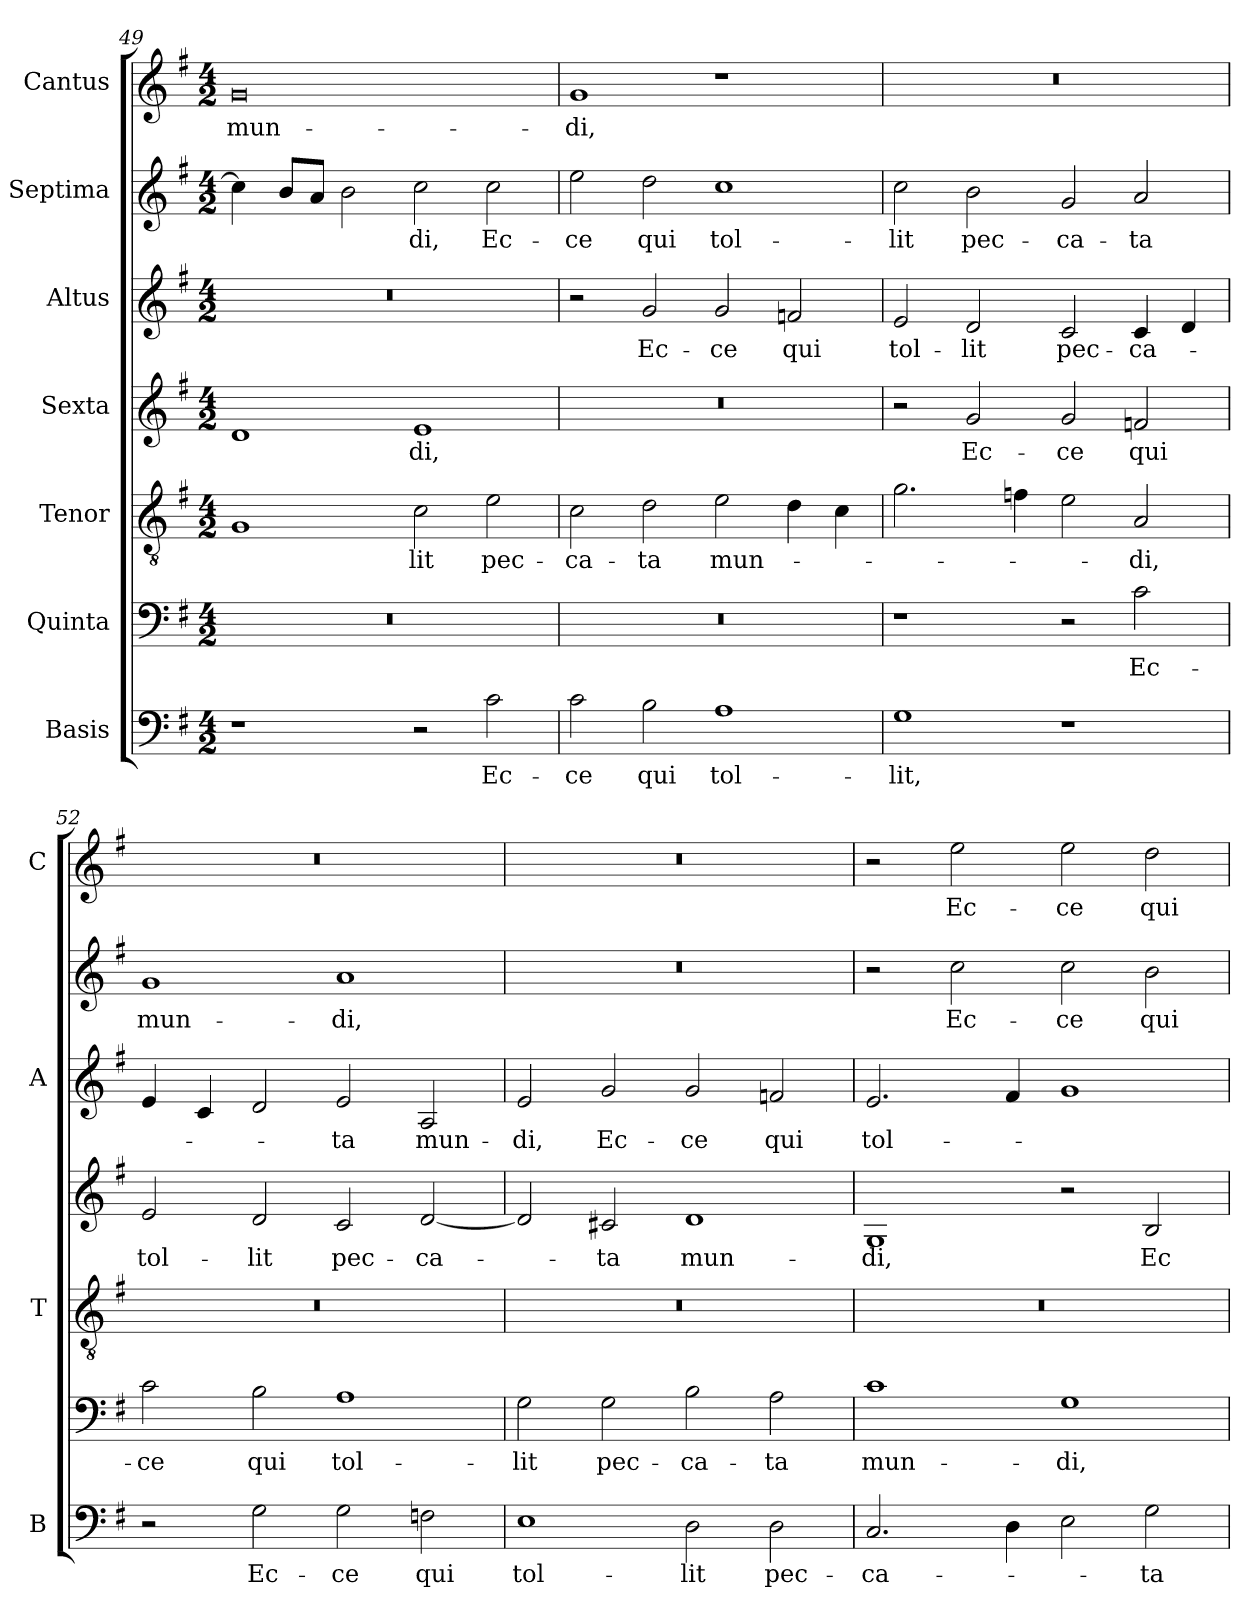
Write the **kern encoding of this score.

**kern	**text	**kern	**text	**kern	**text	**kern	**text	**kern	**text	**kern	**text	**kern	**text
*part7	*part7	*part6	*part6	*part5	*part5	*part4	*part4	*part3	*part3	*part2	*part2	*part1	*part1
*staff7	*staff7	*staff6	*staff6	*staff5	*staff5	*staff4	*staff4	*staff3	*staff3	*staff2	*staff2	*staff1	*staff1
*I"Basis	*	*I"Quinta	*	*I"Tenor	*	*I"Sexta	*	*I"Altus	*	*I"Septima	*	*I"Cantus	*
*I'B	*	*	*	*I'T	*	*	*	*I'A	*	*	*	*I'C	*
*clefF4	*	*clefF4	*	*clefGv2	*	*clefG2	*	*clefG2	*	*clefG2	*	*clefG2	*
*k[f#]	*	*k[f#]	*	*k[f#]	*	*k[f#]	*	*k[f#]	*	*k[f#]	*	*k[f#]	*
*G:	*	*G:	*	*G:	*	*G:	*	*G:	*	*G:	*	*G:	*
*M4/2	*	*M4/2	*	*M4/2	*	*M4/2	*	*M4/2	*	*M4/2	*	*M4/2	*
=49	=49	=49	=49	=49	=49	=49	=49	=49	=49	=49	=49	=49	=49
!	!	!	!	!	!	!	!	!	!	!	!	!	!LO:LY:b
1r	.	0r	.	1G	.	1d	.	0r	.	4cc\]	.	0g	mun-
.	.	.	.	.	.	.	.	.	.	8b/L	.	.	.
.	.	.	.	.	.	.	.	.	.	8a/J	.	.	.
.	.	.	.	.	.	.	.	.	.	2b\	.	.	.
!	!	!	!	!	!LO:LY:b	!	!	!	!	!	!	!	!
!	!	!	!	!	!	!	!LO:LY:b	!	!	!	!	!	!
!	!	!	!	!	!	!	!	!	!	!	!LO:LY:b	!	!
2r	.	.	.	2c\	-lit	1e	-di,	.	.	2cc\	-di,	.	.
!	!LO:LY:b	!	!	!	!	!	!	!	!	!	!	!	!
!	!	!	!	!	!LO:LY:b	!	!	!	!	!	!	!	!
!	!	!	!	!	!	!	!	!	!	!	!LO:LY:b	!	!
2c\	Ec-	.	.	2e\	pec-	.	.	.	.	2cc\	Ec-	.	.
=50	=50	=50	=50	=50	=50	=50	=50	=50	=50	=50	=50	=50	=50
!	!LO:LY:b	!	!	!	!	!	!	!	!	!	!	!	!
!	!	!	!	!	!LO:LY:b	!	!	!	!	!	!	!	!
!	!	!	!	!	!	!	!	!	!	!	!LO:LY:b	!	!
!	!	!	!	!	!	!	!	!	!	!	!	!	!LO:LY:b
2c\	-ce	0r	.	2c\	-ca-	0r	.	2r	.	2ee\	-ce	1g	-di,
!	!LO:LY:b	!	!	!	!	!	!	!	!	!	!	!	!
!	!	!	!	!	!LO:LY:b	!	!	!	!	!	!	!	!
!	!	!	!	!	!	!	!	!	!LO:LY:b	!	!	!	!
!	!	!	!	!	!	!	!	!	!	!	!LO:LY:b	!	!
2B\	qui	.	.	2d\	-ta	.	.	2g/	Ec-	2dd\	qui	.	.
!	!LO:LY:b	!	!	!	!	!	!	!	!	!	!	!	!
!	!	!	!	!	!LO:LY:b	!	!	!	!	!	!	!	!
!	!	!	!	!	!	!	!	!	!LO:LY:b	!	!	!	!
!	!	!	!	!	!	!	!	!	!	!	!LO:LY:b	!	!
1A	tol-	.	.	2e\	mun-	.	.	2g/	-ce	1cc	tol-	1r	.
!	!	!	!	!	!	!	!	!	!LO:LY:b	!	!	!	!
.	.	.	.	4d\	.	.	.	2fn/	qui	.	.	.	.
.	.	.	.	4c\	.	.	.	.	.	.	.	.	.
=51	=51	=51	=51	=51	=51	=51	=51	=51	=51	=51	=51	=51	=51
!	!LO:LY:b	!	!	!	!	!	!	!	!	!	!	!	!
!	!	!	!	!	!	!	!	!	!LO:LY:b	!	!	!	!
!	!	!	!	!	!	!	!	!	!	!	!LO:LY:b	!	!
1G	-lit,	1r	.	2.g\	.	2r	.	2e/	tol-	2cc\	-lit	0r	.
!	!	!	!	!	!	!	!LO:LY:b	!	!	!	!	!	!
!	!	!	!	!	!	!	!	!	!LO:LY:b	!	!	!	!
!	!	!	!	!	!	!	!	!	!	!	!LO:LY:b	!	!
.	.	.	.	.	.	2g/	Ec-	2d/	-lit	2b\	pec-	.	.
.	.	.	.	4fn\	.	.	.	.	.	.	.	.	.
!	!	!	!	!	!	!	!LO:LY:b	!	!	!	!	!	!
!	!	!	!	!	!	!	!	!	!LO:LY:b	!	!	!	!
!	!	!	!	!	!	!	!	!	!	!	!LO:LY:b	!	!
1r	.	2r	.	2e\	.	2g/	-ce	2c/	pec-	2g/	-ca-	.	.
!	!	!	!LO:LY:b	!	!	!	!	!	!	!	!	!	!
!	!	!	!	!	!LO:LY:b	!	!	!	!	!	!	!	!
!	!	!	!	!	!	!	!LO:LY:b	!	!	!	!	!	!
!	!	!	!	!	!	!	!	!	!LO:LY:b	!	!	!	!
!	!	!	!	!	!	!	!	!	!	!	!LO:LY:b	!	!
.	.	2c\	Ec-	2A/	-di,	2fn/	qui	4c/	-ca-	2a/	-ta	.	.
.	.	.	.	.	.	.	.	4d/	.	.	.	.	.
!!LO:LB:g=z
=52	=52	=52	=52	=52	=52	=52	=52	=52	=52	=52	=52	=52	=52
!	!	!	!LO:LY:b	!	!	!	!	!	!	!	!	!	!
!	!	!	!	!	!	!	!LO:LY:b	!	!	!	!	!	!
!	!	!	!	!	!	!	!	!	!	!	!LO:LY:b	!	!
2r	.	2c\	-ce	0r	.	2e/	tol-	4e/	.	1g	mun-	0r	.
.	.	.	.	.	.	.	.	4c/	.	.	.	.	.
!	!LO:LY:b	!	!	!	!	!	!	!	!	!	!	!	!
!	!	!	!LO:LY:b	!	!	!	!	!	!	!	!	!	!
!	!	!	!	!	!	!	!LO:LY:b	!	!	!	!	!	!
2G\	Ec-	2B\	qui	.	.	2d/	-lit	2d/	.	.	.	.	.
!	!LO:LY:b	!	!	!	!	!	!	!	!	!	!	!	!
!	!	!	!LO:LY:b	!	!	!	!	!	!	!	!	!	!
!	!	!	!	!	!	!	!LO:LY:b	!	!	!	!	!	!
!	!	!	!	!	!	!	!	!	!LO:LY:b	!	!	!	!
!	!	!	!	!	!	!	!	!	!	!	!LO:LY:b	!	!
2G\	-ce	1A	tol-	.	.	2c/	pec-	2e/	-ta	1a	-di,	.	.
!	!LO:LY:b	!	!	!	!	!	!	!	!	!	!	!	!
!	!	!	!	!	!	!	!LO:LY:b	!	!	!	!	!	!
!	!	!	!	!	!	!	!	!	!LO:LY:b	!	!	!	!
2Fn\	qui	.	.	.	.	[2d/	-ca-	2A/	mun-	.	.	.	.
=53	=53	=53	=53	=53	=53	=53	=53	=53	=53	=53	=53	=53	=53
!	!LO:LY:b	!	!	!	!	!	!	!	!	!	!	!	!
!	!	!	!LO:LY:b	!	!	!	!	!	!	!	!	!	!
!	!	!	!	!	!	!	!	!	!LO:LY:b	!	!	!	!
1E	tol-	2G\	-lit	0r	.	2d/]	.	2e/	-di,	0r	.	0r	.
!	!	!	!LO:LY:b	!	!	!	!	!	!	!	!	!	!
!	!	!	!	!	!	!	!LO:LY:b	!	!	!	!	!	!
!	!	!	!	!	!	!	!	!	!LO:LY:b	!	!	!	!
.	.	2G\	pec-	.	.	2c#X/	-ta	2g/	Ec-	.	.	.	.
!	!LO:LY:b	!	!	!	!	!	!	!	!	!	!	!	!
!	!	!	!LO:LY:b	!	!	!	!	!	!	!	!	!	!
!	!	!	!	!	!	!	!LO:LY:b	!	!	!	!	!	!
!	!	!	!	!	!	!	!	!	!LO:LY:b	!	!	!	!
2D\	-lit	2B\	-ca-	.	.	1d	mun-	2g/	-ce	.	.	.	.
!	!LO:LY:b	!	!	!	!	!	!	!	!	!	!	!	!
!	!	!	!LO:LY:b	!	!	!	!	!	!	!	!	!	!
!	!	!	!	!	!	!	!	!	!LO:LY:b	!	!	!	!
2D\	pec-	2A\	-ta	.	.	.	.	2fn/	qui	.	.	.	.
=54	=54	=54	=54	=54	=54	=54	=54	=54	=54	=54	=54	=54	=54
!	!LO:LY:b	!	!	!	!	!	!	!	!	!	!	!	!
!	!	!	!LO:LY:b	!	!	!	!	!	!	!	!	!	!
!	!	!	!	!	!	!	!LO:LY:b	!	!	!	!	!	!
!	!	!	!	!	!	!	!	!	!LO:LY:b	!	!	!	!
2.C/	-ca-	1c	mun-	0r	.	1G	-di,	2.e/	tol-	2r	.	2r	.
!	!	!	!	!	!	!	!	!	!	!	!LO:LY:b	!	!
!	!	!	!	!	!	!	!	!	!	!	!	!	!LO:LY:b
.	.	.	.	.	.	.	.	.	.	2cc\	Ec-	2ee\	Ec-
4D\	.	.	.	.	.	.	.	4f#/	.	.	.	.	.
!	!	!	!LO:LY:b	!	!	!	!	!	!	!	!	!	!
!	!	!	!	!	!	!	!	!	!	!	!LO:LY:b	!	!
!	!	!	!	!	!	!	!	!	!	!	!	!	!LO:LY:b
2E\	.	1G	-di,	.	.	2r	.	1g	.	2cc\	-ce	2ee\	-ce
!	!LO:LY:b	!	!	!	!	!	!	!	!	!	!	!	!
!	!	!	!	!	!	!	!LO:LY:b	!	!	!	!	!	!
!	!	!	!	!	!	!	!	!	!	!	!LO:LY:b	!	!
!	!	!	!	!	!	!	!	!	!	!	!	!	!LO:LY:b
2G\	-ta	.	.	.	.	2B/	Ec-	.	.	2b\	qui	2dd\	qui
=	=	=	=	=	=	=	=	=	=	=	=	=	=
*-	*-	*-	*-	*-	*-	*-	*-	*-	*-	*-	*-	*-	*-
